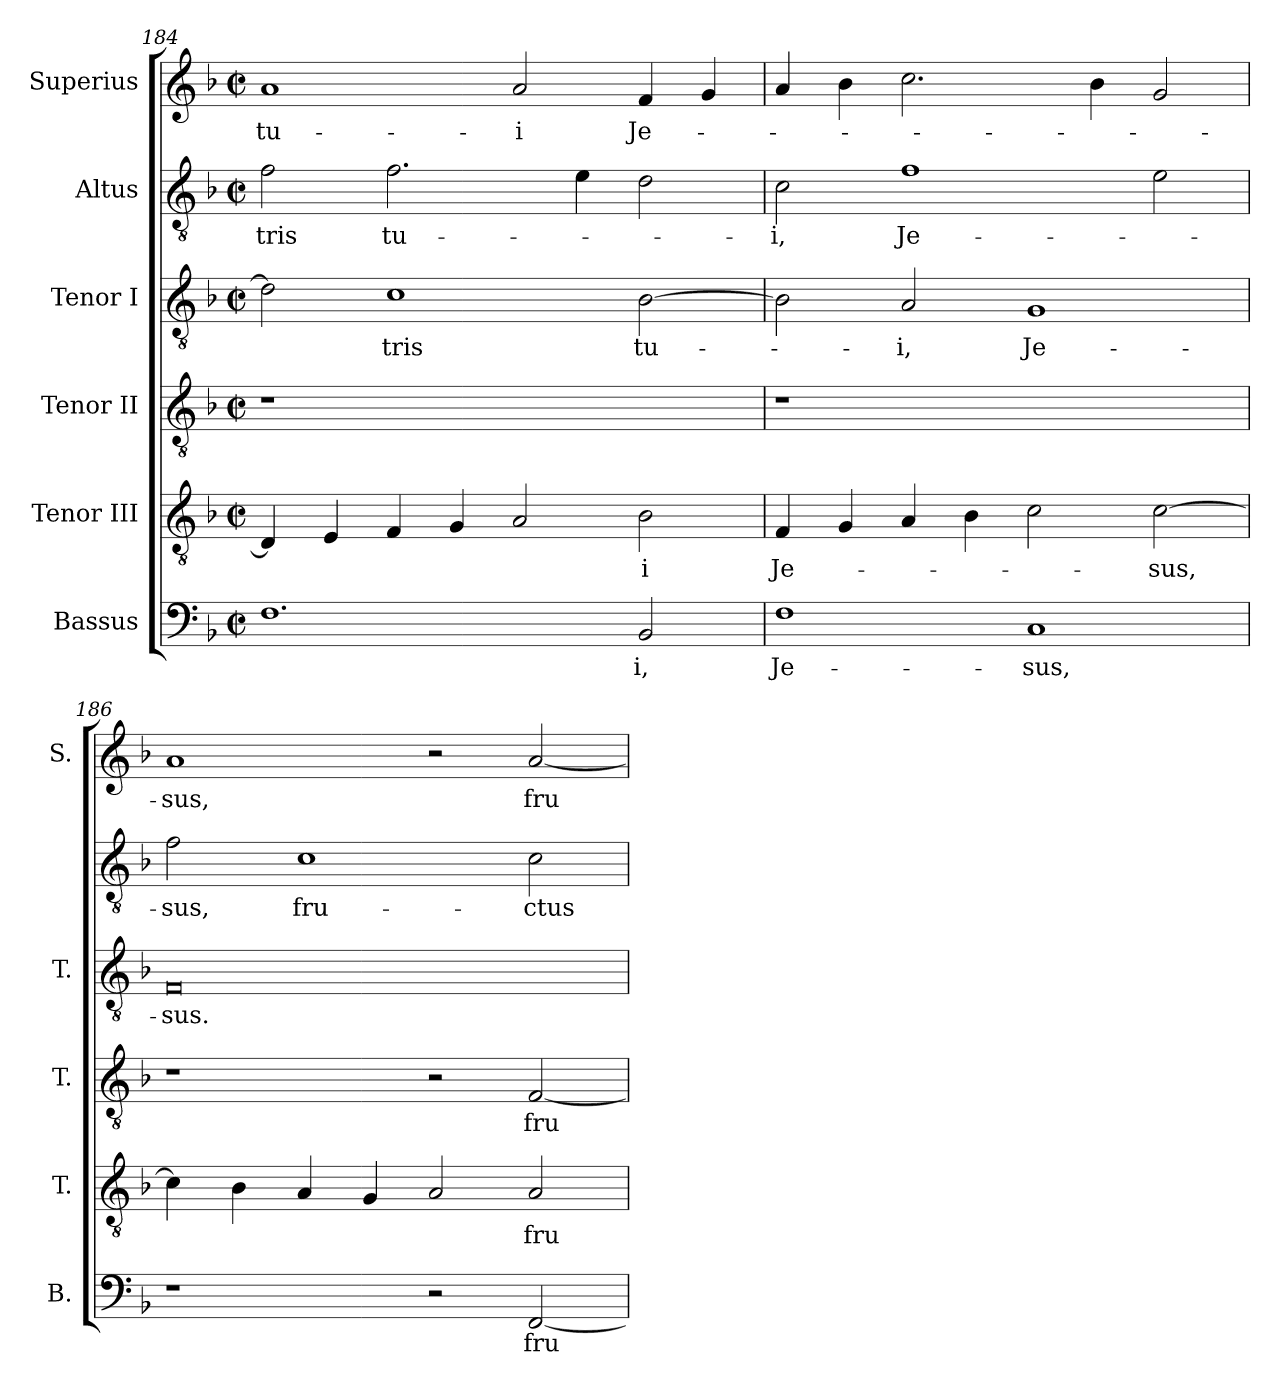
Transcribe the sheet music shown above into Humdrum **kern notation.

**kern	**text	**kern	**text	**kern	**text	**kern	**text	**kern	**text	**kern	**text
*part6	*part6	*part5	*part5	*part4	*part4	*part3	*part3	*part2	*part2	*part1	*part1
*staff6	*staff6	*staff5	*staff5	*staff4	*staff4	*staff3	*staff3	*staff2	*staff2	*staff1	*staff1
*I"Bassus	*	*I"Tenor III	*	*I"Tenor II	*	*I"Tenor I	*	*I"Altus	*	*I"Superius	*
*I'B.	*	*I'T.	*	*I'T.	*	*I'T.	*	*	*	*I'S.	*
*clefF4	*	*clefGv2	*	*clefGv2	*	*clefGv2	*	*clefGv2	*	*clefG2	*
*	*	*ITrd7c12	*	*ITrd7c12	*	*ITrd7c12	*	*ITrd7c12	*	*	*
*k[b-]	*	*k[b-]	*	*k[b-]	*	*k[b-]	*	*k[b-]	*	*k[b-]	*
*F:	*	*F:	*	*F:	*	*F:	*	*F:	*	*F:	*
*M2/2	*	*M2/2	*	*M2/2	*	*M2/2	*	*M2/2	*	*M2/2	*
*met(c|)	*	*met(c|)	*	*met(c|)	*	*met(c|)	*	*met(c|)	*	*met(c|)	*
=184	=184	=184	=184	=184	=184	=184	=184	=184	=184	=184	=184
!	!	!	!	!LO:N:vis=1	!	!	!	!	!	!	!
!	!	!	!	!	!	!	!	!	!LO:LY:b:color=#000000	!	!
!	!	!	!	!	!	!	!	!	!	!	!LO:LY:b:color=#000000
1.Fi	.	4DDi/]	.	1r	.	2Di\]	.	2Fi\	-tris	1ai	tu-
.	.	4EEi/	.	.	.	.	.	.	.	.	.
!	!	!	!	!	!	!	!LO:LY:b:color=#000000	!	!	!	!
!	!	!	!	!	!	!	!	!	!LO:LY:b:color=#000000	!	!
.	.	4FFi/	.	.	.	1Ci	-tris	2.Fi\	tu-	.	.
.	.	4GGi/	.	.	.	.	.	.	.	.	.
!	!	!	!	!	!	!	!	!	!	!	!LO:LY:b:color=#000000
.	.	2AAi/	.	1ryy	.	.	.	.	.	2ai/	-i
.	.	.	.	.	.	.	.	4Ei\	.	.	.
!	!LO:LY:b:color=#000000	!	!	!	!	!	!	!	!	!	!
!	!	!	!LO:LY:b:color=#000000	!	!	!	!	!	!	!	!
!	!	!	!	!	!	!	!LO:LY:b:color=#000000	!	!	!	!
!	!	!	!	!	!	!	!	!	!	!	!LO:LY:b:color=#000000
2BB-i/	-i,	2BB-i\	-i	.	.	[>2BB-i\	tu-	2Di\	.	4fi/	Je-
.	.	.	.	.	.	.	.	.	.	4gi/	.
=185	=185	=185	=185	=185	=185	=185	=185	=185	=185	=185	=185
!	!LO:LY:b:color=#000000	!	!	!	!	!	!	!	!	!	!
!	!	!	!LO:LY:b:color=#000000	!LO:N:vis=1	!	!	!	!	!	!	!
!	!	!	!	!	!	!	!	!	!LO:LY:b:color=#000000	!	!
1Fi	Je-	4FFi/	Je-	1r	.	2BB-i\]	.	2Ci\	-i,	4ai/	.
.	.	4GGi/	.	.	.	.	.	.	.	4b-i\	.
!	!	!	!	!	!	!	!LO:LY:b:color=#000000	!	!	!	!
!	!	!	!	!	!	!	!	!	!LO:LY:b:color=#000000	!	!
.	.	4AAi/	.	.	.	2AAi/	-i,	1Fi	Je-	2.cci\	.
.	.	4BB-i\	.	.	.	.	.	.	.	.	.
!	!LO:LY:b:color=#000000	!	!	!	!	!	!	!	!	!	!
!	!	!	!	!	!	!	!LO:LY:b:color=#000000	!	!	!	!
1Ci	-sus,	2Ci\	.	1ryy	.	1GGi	Je-	.	.	.	.
.	.	.	.	.	.	.	.	.	.	4b-i\	.
!	!	!	!LO:LY:b:color=#000000	!	!	!	!	!	!	!	!
.	.	[>2Ci\	-sus,	.	.	.	.	2Ei\	.	2gi/	.
=186	=186	=186	=186	=186	=186	=186	=186	=186	=186	=186	=186
!	!	!	!	!	!	!	!LO:LY:b:color=#000000	!	!	!	!
!	!	!	!	!	!	!	!	!	!LO:LY:b:color=#000000	!	!
!	!	!	!	!	!	!	!	!	!	!	!LO:LY:b:color=#000000
1r	.	4Ci\]	.	1r	.	0FFi	-sus.	2Fi\	-sus,	1ai	-sus,
.	.	4BB-i\	.	.	.	.	.	.	.	.	.
!	!	!	!	!	!	!	!	!	!LO:LY:b:color=#000000	!	!
.	.	4AAi/	.	.	.	.	.	1Ci	fru-	.	.
.	.	4GGi/	.	.	.	.	.	.	.	.	.
2r	.	2AAi/	.	2r	.	.	.	.	.	2r	.
!	!LO:LY:b:color=#000000	!	!	!	!	!	!	!	!	!	!
!	!	!	!LO:LY:b:color=#000000	!	!	!	!	!	!	!	!
!	!	!	!	!	!LO:LY:b:color=#000000	!	!	!	!	!	!
!	!	!	!	!	!	!	!	!	!LO:LY:b:color=#000000	!	!
!	!	!	!	!	!	!	!	!	!	!	!LO:LY:b:color=#000000
[<2FFi/	fru-	2AAi/	fru-	[<2FFi/	fru-	.	.	2Ci\	-ctus	[<2ai/	fru-
=	=	=	=	=	=	=	=	=	=	=	=
*-	*-	*-	*-	*-	*-	*-	*-	*-	*-	*-	*-
